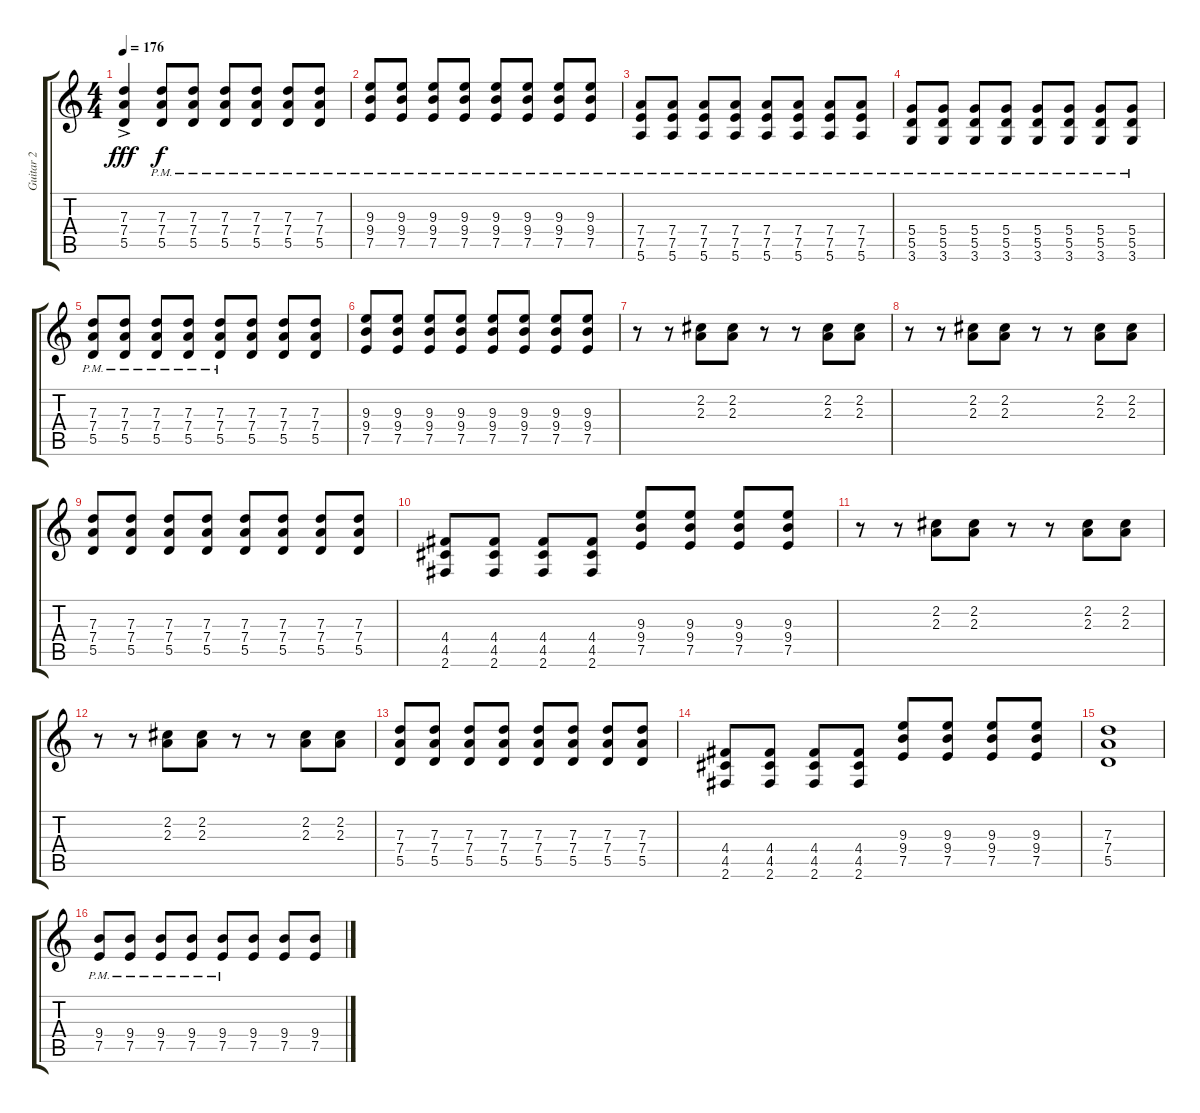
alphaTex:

\track ("Guitar 2" "Guitar 2") {instrument distortionguitar}
\staff {score tabs}
\tuning (E4 B3 G3 D3 A2 E2) {hide}
\ts (4 4)
\tempo 176
\clef g2
\ks c
(7.3{ac} 7.4 5.5).4{dy fff instrument distortionguitar} (7.3{pm} 7.4{pm} 5.5{pm}).8{dy f} (7.3{pm} 7.4{pm} 5.5{pm}).8 (7.3{pm} 7.4{pm} 5.5{pm}).8 (7.3{pm} 7.4{pm} 5.5{pm}).8 (7.3{pm} 7.4{pm} 5.5{pm}).8 (7.3{pm} 7.4{pm} 5.5{pm}).8 |
(9.3{pm} 9.4{pm} 7.5{pm}).8 (9.3{pm} 9.4{pm} 7.5{pm}).8 (9.3{pm} 9.4{pm} 7.5{pm}).8 (9.3{pm} 9.4{pm} 7.5{pm}).8 (9.3{pm} 9.4{pm} 7.5{pm}).8 (9.3{pm} 9.4{pm} 7.5{pm}).8 (9.3{pm} 9.4{pm} 7.5{pm}).8 (9.3{pm} 9.4{pm} 7.5{pm}).8 |
(7.4{pm} 7.5{pm} 5.6{pm}).8 (7.4{pm} 7.5{pm} 5.6{pm}).8 (7.4{pm} 7.5{pm} 5.6{pm}).8 (7.4{pm} 7.5{pm} 5.6{pm}).8 (7.4{pm} 7.5{pm} 5.6{pm}).8 (7.4{pm} 7.5{pm} 5.6{pm}).8 (7.4{pm} 7.5{pm} 5.6{pm}).8 (7.4{pm} 7.5{pm} 5.6{pm}).8 |
(5.4{pm} 5.5{pm} 3.6{pm}).8 (5.4{pm} 5.5{pm} 3.6{pm}).8 (5.4{pm} 5.5{pm} 3.6{pm}).8 (5.4{pm} 5.5{pm} 3.6{pm}).8 (5.4{pm} 5.5{pm} 3.6{pm}).8 (5.4{pm} 5.5{pm} 3.6{pm}).8 (5.4{pm} 5.5{pm} 3.6{pm}).8 (5.4{pm} 5.5{pm} 3.6{pm}).8 |
(7.3{pm} 7.4{pm} 5.5{pm}).8 (7.3{pm} 7.4{pm} 5.5{pm}).8 (7.3{pm} 7.4{pm} 5.5).8 (7.3{pm} 7.4 5.5).8 (7.3{pm} 7.4 5.5).8 (7.3 7.4 5.5).8 (7.3 7.4 5.5).8 (7.3 7.4 5.5).8 |
(9.3 9.4 7.5).8 (9.3 9.4 7.5).8 (9.3 9.4 7.5).8 (9.3 9.4 7.5).8 (9.3 9.4 7.5).8 (9.3 9.4 7.5).8 (9.3 9.4 7.5).8 (9.3 9.4 7.5).8 |
r.8 r.8 (2.2 2.3).8 (2.2 2.3).8 r.8 r.8 (2.2 2.3).8 (2.2 2.3).8 |
r.8 r.8 (2.2 2.3).8 (2.2 2.3).8 r.8 r.8 (2.2 2.3).8 (2.2 2.3).8 |
(7.3 7.4 5.5).8 (7.3 7.4 5.5).8 (7.3 7.4 5.5).8 (7.3 7.4 5.5).8 (7.3 7.4 5.5).8 (7.3 7.4 5.5).8 (7.3 7.4 5.5).8 (7.3 7.4 5.5).8 |
(4.4 4.5 2.6).8 (4.4 4.5 2.6).8 (4.4 4.5 2.6).8 (4.4 4.5 2.6).8 (9.3 9.4 7.5).8 (9.3 9.4 7.5).8 (9.3 9.4 7.5).8 (9.3 9.4 7.5).8 |
r.8 r.8 (2.2 2.3).8 (2.2 2.3).8 r.8 r.8 (2.2 2.3).8 (2.2 2.3).8 |
r.8 r.8 (2.2 2.3).8 (2.2 2.3).8 r.8 r.8 (2.2 2.3).8 (2.2 2.3).8 |
(7.3 7.4 5.5).8 (7.3 7.4 5.5).8 (7.3 7.4 5.5).8 (7.3 7.4 5.5).8 (7.3 7.4 5.5).8 (7.3 7.4 5.5).8 (7.3 7.4 5.5).8 (7.3 7.4 5.5).8 |
(4.4 4.5 2.6).8 (4.4 4.5 2.6).8 (4.4 4.5 2.6).8 (4.4 4.5 2.6).8 (9.3 9.4 7.5).8 (9.3 9.4 7.5).8 (9.3 9.4 7.5).8 (9.3 9.4 7.5).8 |
(7.3 7.4 5.5).1 |
(9.4{pm} 7.5{pm}).8 (9.4{pm} 7.5{pm}).8 (9.4{pm} 7.5).8 (9.4{pm} 7.5).8 (9.4{pm} 7.5).8 (9.4 7.5).8 (9.4 7.5).8 (9.4 7.5).8
